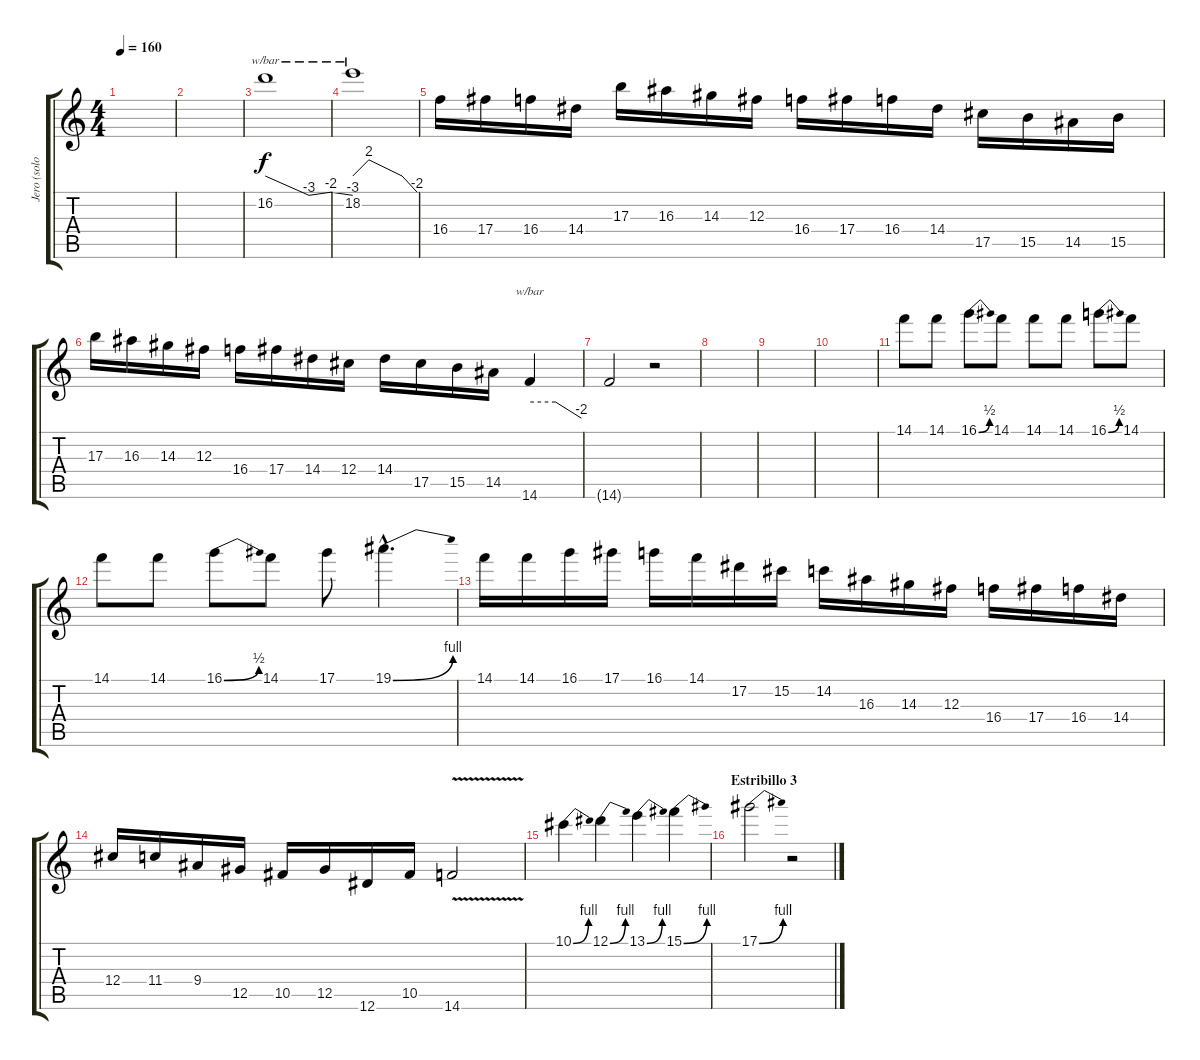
\track ("Jero (solo/fills)" "Jero (solo") {instrument distortionguitar}
\staff {score tabs}
\tuning (Eb4 Bb3 Gb3 Db3 Ab2 Eb2) {hide}
\ts (4 4)
\tempo 160
\clef g2
\ks c
|
|
16.2.1{tbe (custom default 0 0 30 -12 45 -8 60 -12) volume 16} |
18.2.1{tbe (custom default 0 0 15 8 46 0 60 -8)} |
16.4.16 17.4.16 16.4.16 14.4.16 17.3.16 16.3.16 14.3.16 12.3.16 16.4.16 17.4.16 16.4.16 14.4.16 17.5.16 15.5.16 14.5.16 15.5.16 |
17.3.16 16.3.16 14.3.16 12.3.16 16.4.16 17.4.16 14.4.16 12.4.16 14.4.16 17.5.16 15.5.16 14.5.16 14.6.4{tbe (custom default 0 0 30 0 60 -8)} |
14.6{t}.2 r.2 |
|
|
|
14.1.8 14.1.8 16.1{be (bend 0 0 60 2)}.8 14.1.8 14.1.8 14.1.8 16.1{be (bend 0 0 60 2)}.8 14.1.8 |
14.1.8 14.1.8 16.1{be (bend 0 0 60 2)}.8 14.1.8 17.1.8 19.1{be (bend 0 0 60 4) hac}.4{d} |
14.1.16 14.1.16 16.1.16 17.1.16 16.1.16 14.1.16 17.2.16 15.2.16 14.2.16 16.3.16 14.3.16 12.3.16 16.4.16 17.4.16 16.4.16 14.4.16 |
12.4.16 11.4.16 9.4.16 12.5.16 10.5.16 12.5.16 12.6.16 10.5.16 14.6{v}.2 |
10.1{be (bend 0 0 60 4)}.4 12.1{be (bend 0 0 60 4)}.4 13.1{be (bend 0 0 60 4)}.4 15.1{be (bend 0 0 60 4)}.4 |
\section ("" "Estribillo 3")
17.1{be (bend 0 0 60 4)}.2 r.2
